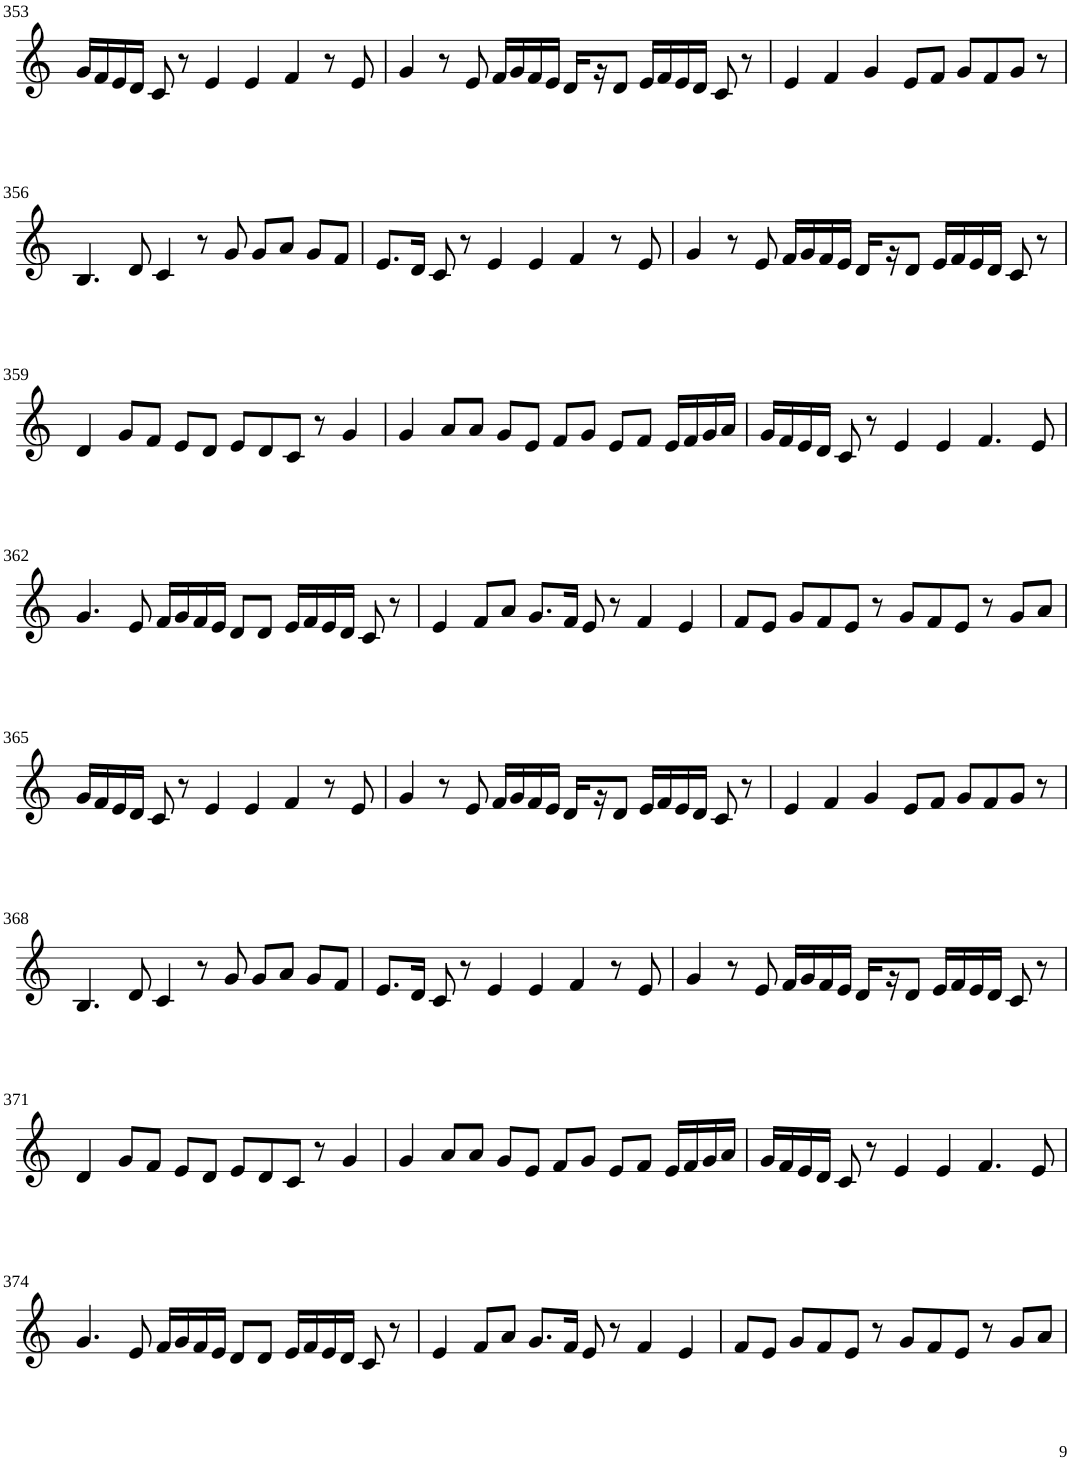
**kern
*part1
*staff1
*I"Violin
!!LO:PB:g=z
*clefG2
*k[]
*M6/4
=353
16g/LL
16f/
16e/
16d/JJ
8c/
8r
4e/
4e/
4f/
8r
8e/
=354
4g/
8r
8e/
16f/LL
16g/
16f/
16e/JJ
16d/LL
16r
8d/J
16e/LL
16f/
16e/
16d/JJ
8c/
8r
=355
4e/
4f/
4g/
8e/L
8f/J
8g/L
8f/
8g/J
8r
!!LO:LB:g=z
=356
4.B/
8d/
4c/
8r
8g/
8g/L
8a/J
8g/L
8f/J
=357
8.e/L
16d/Jk
8c/
8r
4e/
4e/
4f/
8r
8e/
=358
4g/
8r
8e/
16f/LL
16g/
16f/
16e/JJ
16d/LL
16r
8d/J
16e/LL
16f/
16e/
16d/JJ
8c/
8r
!!LO:LB:g=z
=359
4d/
8g/L
8f/J
8e/L
8d/J
8e/L
8d/
8c/J
8r
4g/
=360
4g/
8a/L
8a/J
8g/L
8e/J
8f/L
8g/J
8e/L
8f/J
16e/LL
16f/
16g/
16a/JJ
=361
16g/LL
16f/
16e/
16d/JJ
8c/
8r
4e/
4e/
4.f/
8e/
!!LO:LB:g=z
=362
4.g/
8e/
16f/LL
16g/
16f/
16e/JJ
8d/L
8d/J
16e/LL
16f/
16e/
16d/JJ
8c/
8r
=363
4e/
8f/L
8a/J
8.g/L
16f/Jk
8e/
8r
4f/
4e/
=364
8f/L
8e/J
8g/L
8f/
8e/J
8r
8g/L
8f/
8e/J
8r
8g/L
8a/J
!!LO:LB:g=z
=365
16g/LL
16f/
16e/
16d/JJ
8c/
8r
4e/
4e/
4f/
8r
8e/
=366
4g/
8r
8e/
16f/LL
16g/
16f/
16e/JJ
16d/LL
16r
8d/J
16e/LL
16f/
16e/
16d/JJ
8c/
8r
=367
4e/
4f/
4g/
8e/L
8f/J
8g/L
8f/
8g/J
8r
!!LO:LB:g=z
=368
4.B/
8d/
4c/
8r
8g/
8g/L
8a/J
8g/L
8f/J
=369
8.e/L
16d/Jk
8c/
8r
4e/
4e/
4f/
8r
8e/
=370
4g/
8r
8e/
16f/LL
16g/
16f/
16e/JJ
16d/LL
16r
8d/J
16e/LL
16f/
16e/
16d/JJ
8c/
8r
!!LO:LB:g=z
=371
4d/
8g/L
8f/J
8e/L
8d/J
8e/L
8d/
8c/J
8r
4g/
=372
4g/
8a/L
8a/J
8g/L
8e/J
8f/L
8g/J
8e/L
8f/J
16e/LL
16f/
16g/
16a/JJ
=373
16g/LL
16f/
16e/
16d/JJ
8c/
8r
4e/
4e/
4.f/
8e/
!!LO:LB:g=z
=374
4.g/
8e/
16f/LL
16g/
16f/
16e/JJ
8d/L
8d/J
16e/LL
16f/
16e/
16d/JJ
8c/
8r
=375
4e/
8f/L
8a/J
8.g/L
16f/Jk
8e/
8r
4f/
4e/
=376
8f/L
8e/J
8g/L
8f/
8e/J
8r
8g/L
8f/
8e/J
8r
8g/L
8a/J
=
*-
